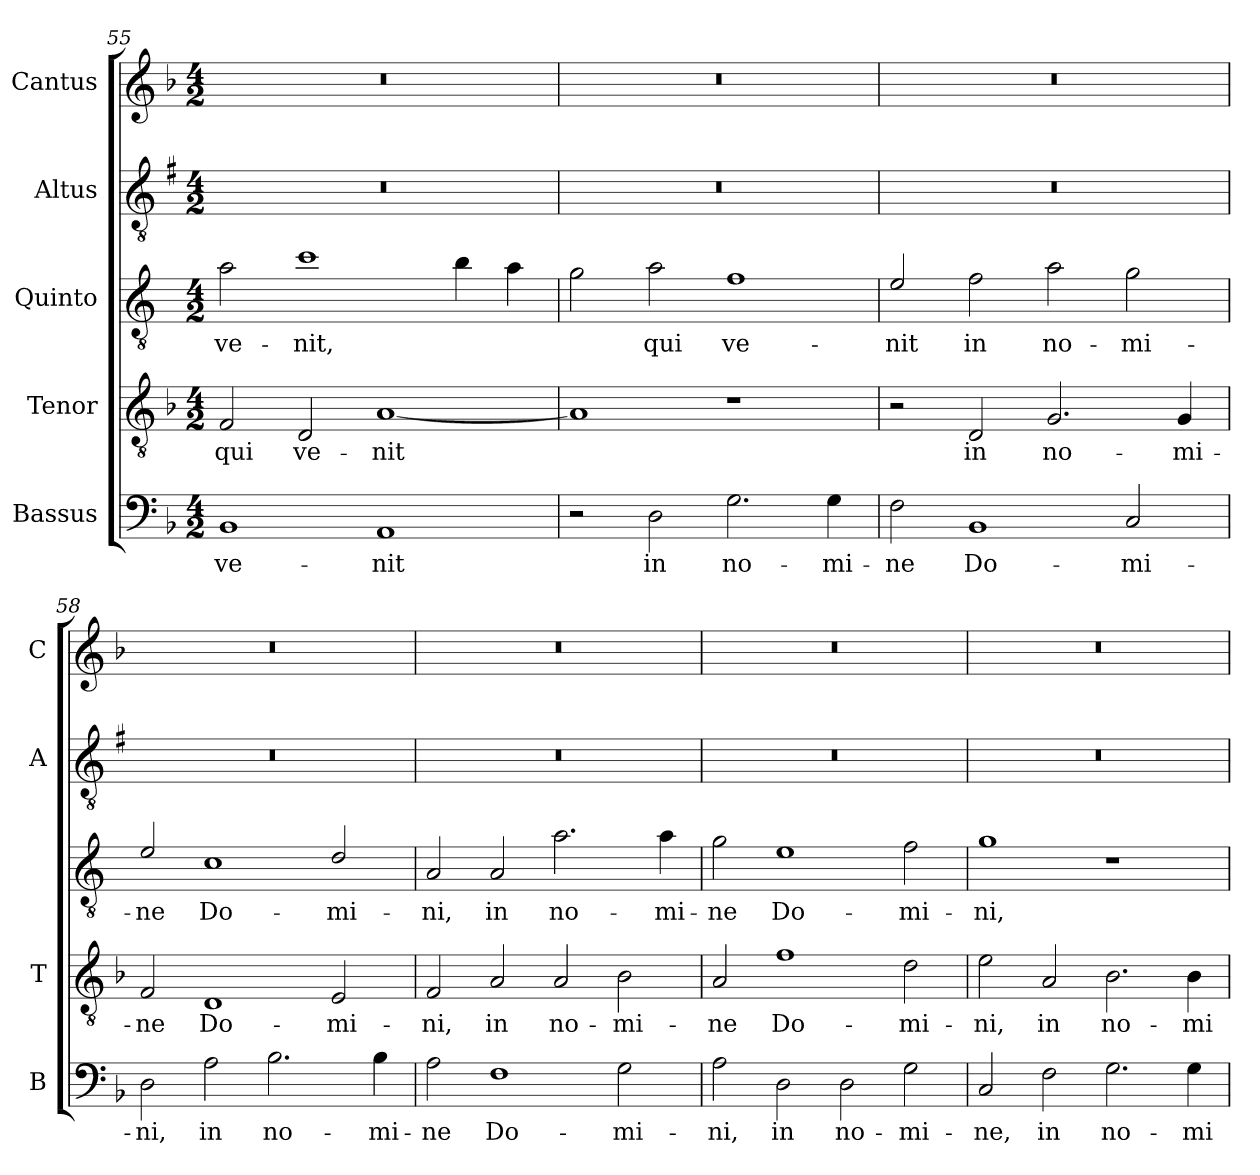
**kern	**text	**kern	**text	**kern	**text	**kern	**kern
*part5	*part5	*part4	*part4	*part3	*part3	*part2	*part1
*staff5	*staff5	*staff4	*staff4	*staff3	*staff3	*staff2	*staff1
*I"Bassus	*	*I"Tenor	*	*I"Quinto	*	*I"Altus	*I"Cantus
*I'B	*	*I'T	*	*	*	*I'A	*I'C
!!LO:PB:g=z
*clefF4	*	*clefGv2	*	*clefGv2	*	*clefGv2	*clefG2
*	*	*	*	*ITrd4c7	*	*ITrd1c2	*
*k[b-]	*	*k[b-]	*	*k[b-]	*	*k[b-]	*k[b-]
*F:	*	*F:	*	*F:	*	*F:	*F:
*M4/2	*	*M4/2	*	*M4/2	*	*M4/2	*M4/2
=55	=55	=55	=55	=55	=55	=55	=55
!	!LO:LY:b	!	!LO:LY:b	!	!LO:LY:b	!	!
1BB-	ve-	2F/	qui	2d\	ve-	0r	0r
!	!	!	!LO:LY:b	!	!LO:LY:b	!	!
.	.	2D/	ve-	1f	-nit,	.	.
!	!LO:LY:b	!	!LO:LY:b	!	!	!	!
1AA	-nit	[1A	-nit	.	.	.	.
.	.	.	.	4e\	.	.	.
.	.	.	.	4d\	.	.	.
=56	=56	=56	=56	=56	=56	=56	=56
2r	.	1A]	.	2c\	.	0r	0r
!	!LO:LY:b	!	!	!	!LO:LY:b	!	!
2D\	in	.	.	2d\	qui	.	.
!	!LO:LY:b	!	!	!	!LO:LY:b	!	!
2.G\	no-	1r	.	1B-	ve-	.	.
!	!LO:LY:b	!	!	!	!	!	!
4G\	-mi-	.	.	.	.	.	.
=57	=57	=57	=57	=57	=57	=57	=57
!	!LO:LY:b	!	!	!	!LO:LY:b	!	!
2F\	-ne	2r	.	2A/	-nit	0r	0r
!	!LO:LY:b	!	!LO:LY:b	!	!LO:LY:b	!	!
1BB-	Do-	2D/	in	2B-\	in	.	.
!	!	!	!LO:LY:b	!	!LO:LY:b	!	!
.	.	2.G/	no-	2d\	no-	.	.
!	!LO:LY:b	!	!	!	!LO:LY:b	!	!
2C/	-mi-	.	.	2c\	-mi-	.	.
!	!	!	!LO:LY:b	!	!	!	!
.	.	4G/	-mi-	.	.	.	.
=58	=58	=58	=58	=58	=58	=58	=58
!	!LO:LY:b	!	!LO:LY:b	!	!LO:LY:b	!	!
2D\	-ni,	2F/	-ne	2A/	-ne	0r	0r
!	!LO:LY:b	!	!LO:LY:b	!	!LO:LY:b	!	!
2A\	in	1D	Do-	1F	Do-	.	.
!	!LO:LY:b	!	!	!	!	!	!
2.B-\	no-	.	.	.	.	.	.
!	!	!	!LO:LY:b	!	!LO:LY:b	!	!
.	.	2E/	-mi-	2G/	-mi-	.	.
!	!LO:LY:b	!	!	!	!	!	!
4B-\	-mi-	.	.	.	.	.	.
=59	=59	=59	=59	=59	=59	=59	=59
!	!LO:LY:b	!	!LO:LY:b	!	!LO:LY:b	!	!
2A\	-ne	2F/	-ni,	2D/	-ni,	0r	0r
!	!LO:LY:b	!	!LO:LY:b	!	!LO:LY:b	!	!
1F	Do-	2A/	in	2D/	in	.	.
!	!	!	!LO:LY:b	!	!LO:LY:b	!	!
.	.	2A/	no-	2.d\	no-	.	.
!	!LO:LY:b	!	!LO:LY:b	!	!	!	!
2G\	-mi-	2B-\	-mi-	.	.	.	.
!	!	!	!	!	!LO:LY:b	!	!
.	.	.	.	4d\	-mi-	.	.
=60	=60	=60	=60	=60	=60	=60	=60
!	!LO:LY:b	!	!LO:LY:b	!	!LO:LY:b	!	!
2A\	-ni,	2A/	-ne	2c\	-ne	0r	0r
!	!LO:LY:b	!	!LO:LY:b	!	!LO:LY:b	!	!
2D\	in	1f	Do-	1A	Do-	.	.
!	!LO:LY:b	!	!	!	!	!	!
2D\	no-	.	.	.	.	.	.
!	!LO:LY:b	!	!LO:LY:b	!	!LO:LY:b	!	!
2G\	-mi-	2d\	-mi-	2B-\	-mi-	.	.
=61	=61	=61	=61	=61	=61	=61	=61
!	!LO:LY:b	!	!LO:LY:b	!	!LO:LY:b	!	!
2C/	-ne,	2e\	-ni,	1c	-ni,	0r	0r
!	!LO:LY:b	!	!LO:LY:b	!	!	!	!
2F\	in	2A/	in	.	.	.	.
!	!LO:LY:b	!	!LO:LY:b	!	!	!	!
2.G\	no-	2.B-\	no-	1r	.	.	.
!	!LO:LY:b	!	!LO:LY:b	!	!	!	!
4G\	-mi-	4B-\	-mi-	.	.	.	.
=	=	=	=	=	=	=	=
*-	*-	*-	*-	*-	*-	*-	*-
